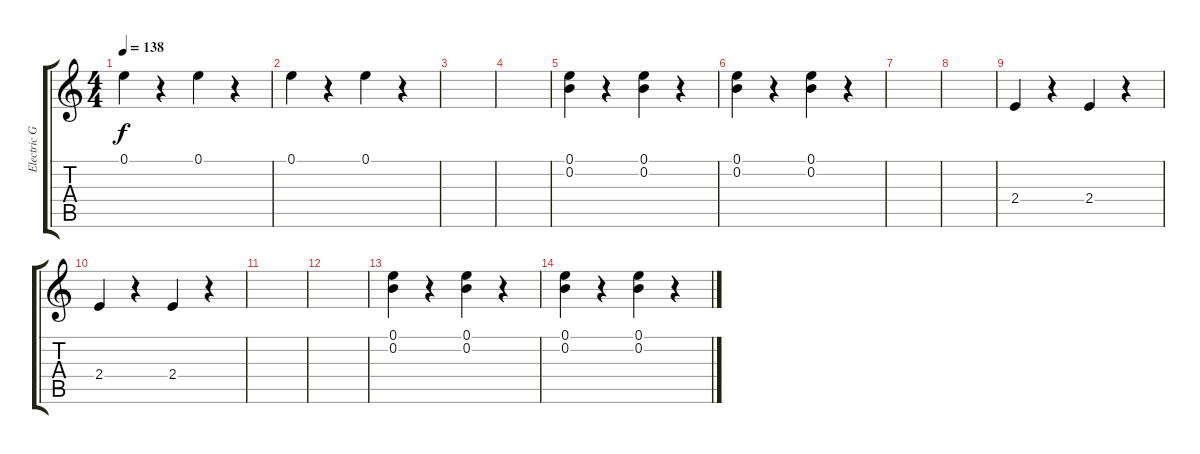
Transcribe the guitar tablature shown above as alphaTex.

\track ("Electric Guitar" "Electric G") {instrument distortionguitar}
\staff {score tabs}
\tuning (E4 B3 G3 D3 A2 E2) {hide}
\ts (4 4)
\tempo 138
\clef g2
\ks c
0.1.4{dy f volume 6} r.4 0.1.4 r.4 |
0.1.4 r.4 0.1.4 r.4 |
|
|
(0.1 0.2).4{volume 6} r.4 (0.1 0.2).4 r.4 |
(0.1 0.2).4 r.4 (0.1 0.2).4 r.4 |
|
|
2.4.4{volume 6} r.4 2.4.4 r.4 |
2.4.4 r.4 2.4.4 r.4 |
|
|
(0.1 0.2).4{volume 6} r.4 (0.1 0.2).4 r.4 |
(0.1 0.2).4 r.4 (0.1 0.2).4 r.4
